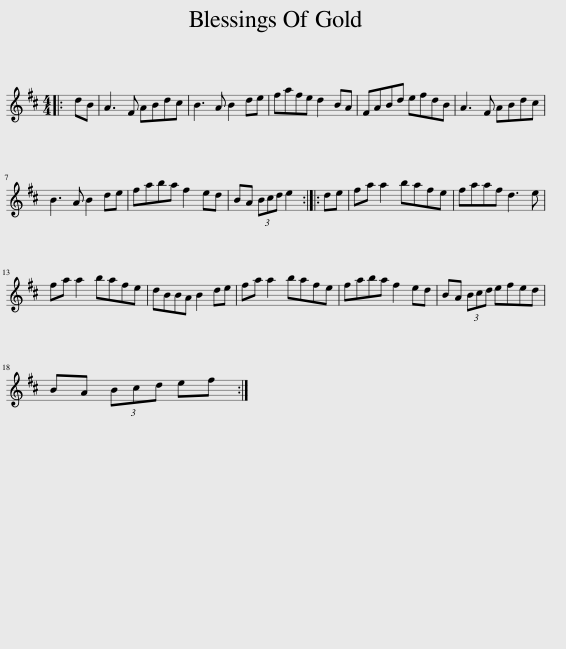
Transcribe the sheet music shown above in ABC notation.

X:1
L:1/8
M:4/4
I:linebreak $
K:D
V:1 treble
V:1
|: dB | A3 F ABdc | B3 A B2 de | fafe d2 BA | FABd efdB | %5
 A3 F ABdc |$ B3 A B2 de | faba f2 ed | BA (3Bcd e2 :: de | %10
 fa a2 bafe | faaf d3 e |$ fa a2 bafe | dBBA B2 de | fa a2 bafe | %15
 faba f2 ed | BA (3Bcd efed |$ BA (3Bcd ef :| %18
